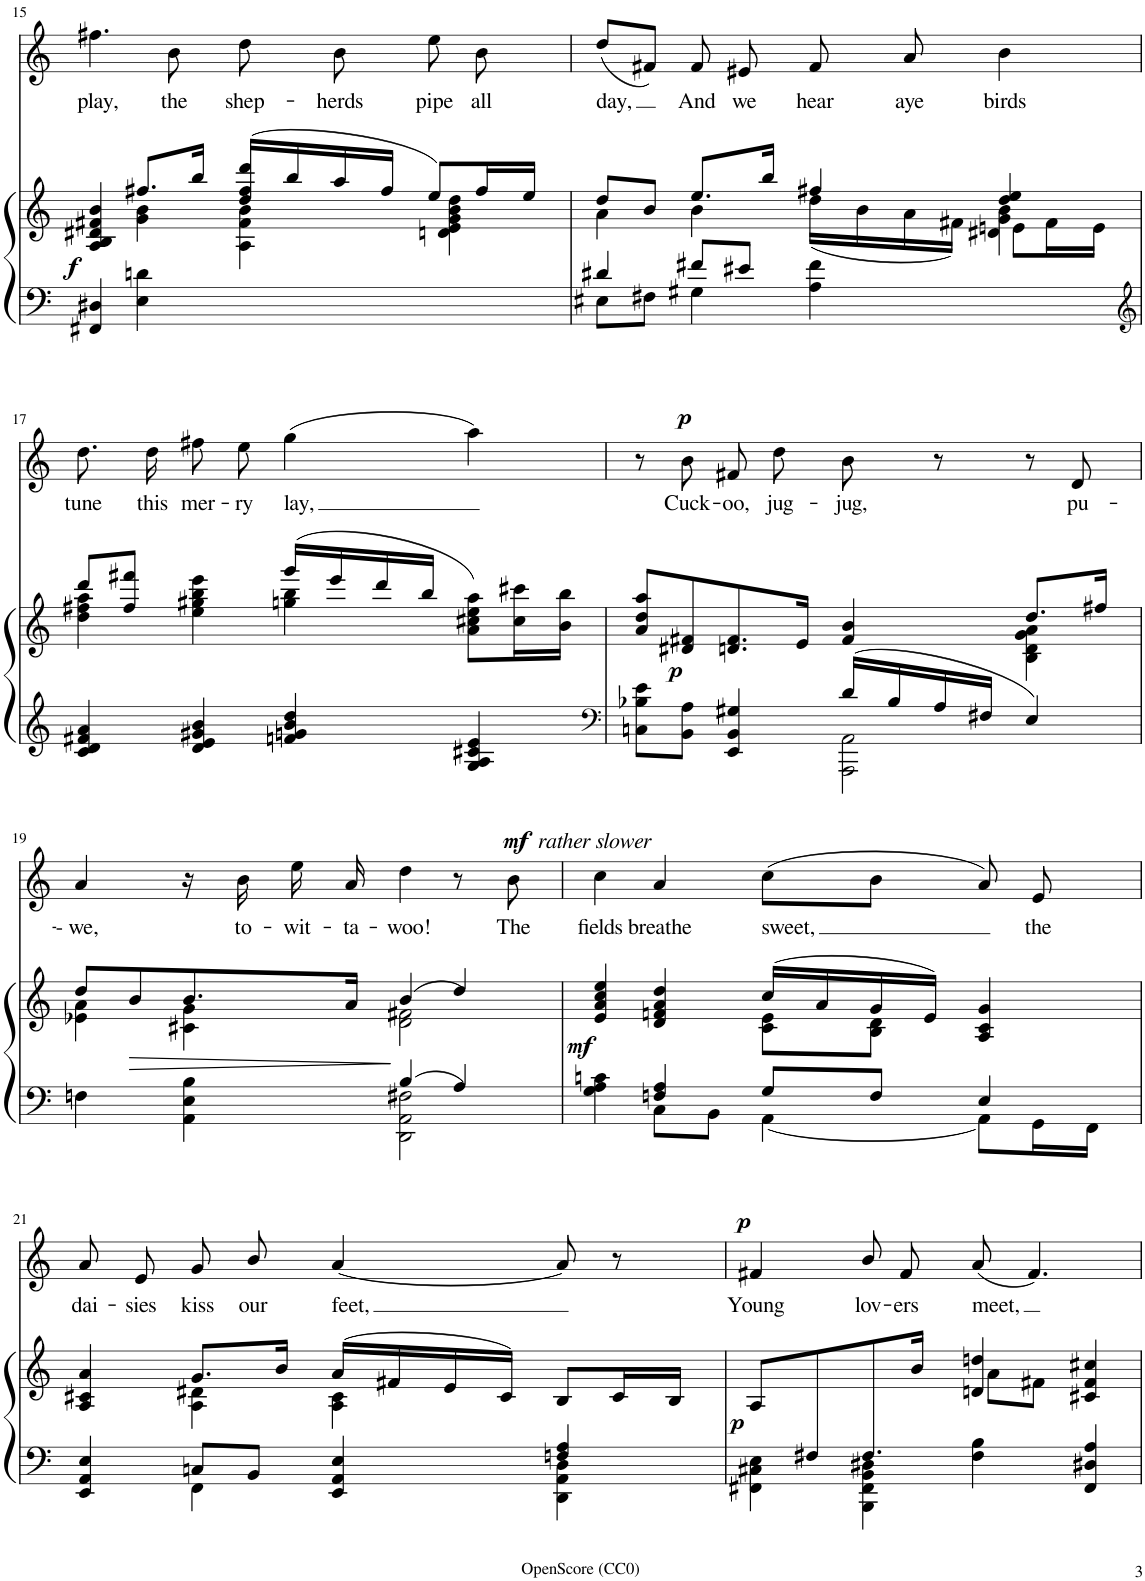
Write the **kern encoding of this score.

**kern	**kern	**dynam	**kern	**text	**dynam
*part2	*part2	*part2	*part1	*part1	*part1
*staff3	*staff2	*staff2/3	*staff1	*staff1	*staff1
*I"Piano	*	*	*I"Voice	*	*
*I'Pno	*	*	*	*	*
!!LO:PB:g=z
*clefF4	*clefG2	*	*clefG2	*	*
*k[]	*k[]	*	*k[]	*	*
*M4/4	*M4/4	*	*M4/4	*	*
=15	=15	=15	=15	=15	=15
*	*^	*	*	*	*
*	*	*^	*	*	*	*
!	!	!	!	!LO:DY:b	!	!LO:LY:b	!
4FF#X/ 4D#X/	4A/ 4B/ 4d#X/ 4f#X/ 4b/	4ryy	2ryy	f	4.ff#X\	play,	.
4E\ 4dn\	8.ff#X/L	4g\ 4b\	.	.	.	.	.
!	!	!	!	!	!	!LO:LY:b	!
.	.	.	.	.	8b\	the	.
.	16bb/Jk	.	.	.	.	.	.
!	!	!	!	!	!	!LO:LY:b	!
2ryy	(>16dd/ 16ff#/ 16ddd/LL	2ryy	4A\ 4f#\ 4b\	.	8dd\	shep-	.
.	16bb/	.	.	.	.	.	.
!	!	!	!	!	!	!LO:LY:b	!
.	16aa/	.	.	.	8b\	-herds	.
.	16ff#/JJ	.	.	.	.	.	.
!	!	!	!	!	!	!LO:LY:b	!
.	8ee/L)	.	4dn\ 4e\ 4g\ 4b\ 4dd\	.	8ee\	pipe	.
!	!	!	!	!	!	!LO:LY:b	!
.	16ff#/L	.	.	.	8b\	all	.
.	16ee/JJ	.	.	.	.	.	.
=16	=16	=16	=16	=16	=16	=16	=16
*^	*	*	*	*	*	*	*
!	!	!	!	!	!	!	!LO:LY:b	!
4d#X/	8E#X\L	8dd/L	4a\	2.ryy	.	(8dd/L	day,	.
.	8F#X\J	8b/J	.	.	.	8f#X/J)	.	.
!	!	!	!	!	!	!	!LO:LY:b	!
8f#X/L	4G#X\	8.ee/L	4b\	.	.	8f#/	And	.
!	!	!	!	!	!	!	!LO:LY:b	!
8e#X/J	.	.	.	.	.	8e#X/	we	.
.	.	16bb/Jk	.	.	.	.	.	.
!	!	!	!	!	!	!	!LO:LY:b	!
4A\ 4f#\	4ryy	4ff#X/	(16dd\LL	.	.	8f#/	hear	.
.	.	.	16b\	.	.	.	.	.
!	!	!	!	!	!	!	!LO:LY:b	!
.	.	.	16a\	.	.	8a/	aye	.
.	.	.	16f#X\JJ)	.	.	.	.	.
!	!	!	!	!	!	!	!LO:LY:b	!
4ryy	4ryy	4dd/ 4ee/	8en\L	4d#X\ 4g\ 4b\	.	4b\	birds	.
.	.	.	16f#\L	.	.	.	.	.
.	.	.	16e\JJ	.	.	.	.	.
*v	*v	*	*	*	*	*	*	*
*	*v	*v	*v	*	*	*	*
!!LO:LB:g=z
=17	=17	=17	=17	=17	=17
*clefG2	*	*	*	*	*
*	*^	*	*	*	*
!	!	!	!	!	!LO:LY:b	!
4c/ 4d/ 4f#X/ 4a/	8ddd/L	4dd\ 4ff#X\ 4aa\	.	8.dd\	tune	.
.	8ff#/ 8fff#X/J	.	.	.	.	.
!	!	!	!	!	!LO:LY:b	!
.	.	.	.	16dd\	this	.
!	!	!	!	!	!LO:LY:b	!
4d/ 4e/ 4g#X/ 4b/	4ee\ 4gg#X\ 4bb\ 4eee\	4ryy	.	8ff#X\	mer-	.
!	!	!	!	!	!LO:LY:b	!
.	.	.	.	8ee\	-ry	.
!	!	!	!	!	!LO:LY:b	!
4fn/ 4gn/ 4b/ 4dd/	(16ggg/LL	4ggn\ 4bb\	.	(4gg\	lay,	.
.	16eee/	.	.	.	.	.
.	16ddd/	.	.	.	.	.
.	16bb/JJ	.	.	.	.	.
4G/ 4A/ 4c#X/ 4e/	8a\ 8cc#X\ 8ee\ 8aa\L)	4ryy	.	4aa\)	.	.
.	16cc#\ 16ccc#X\L	.	.	.	.	.
.	16b\ 16bb\JJ	.	.	.	.	.
=18	=18	=18	=18	=18	=18	=18
*clefF4	*	*	*	*	*	*
*^	*	*	*	*	*	*
8Cn\ 8B-X\ 8e\L	2ryy	8a/ 8dd/ 8aa/L	2.ryy	.	8r	.	.
!	!	!	!	!LO:DY:b	!	!LO:LY:b	!LO:DY:a
8BB\ 8A\J	.	8d#X/ 8f#X/	.	p	8b\	Cuck-	p
!	!	!	!	!	!	!LO:LY:b	!
4EE/ 4BB/ 4G#X/	.	8.dn/ 8.f#/	.	.	8f#X/	-oo,	.
!	!	!	!	!	!	!LO:LY:b	!
.	.	.	.	.	8dd\	jug-	.
.	.	16e/Jk	.	.	.	.	.
!	!	!	!	!	!	!LO:LY:b	!
16d/LL	2AAA\ 2AA\	4f#/ 4b/	.	.	8b\	-jug,	.
16B-/	.	.	.	.	.	.	.
16A/	.	.	.	.	8r	.	.
16F#X/JJ	.	.	.	.	.	.	.
4E/	.	8.dd/L	4B\ 4d\ 4g\ 4a\	.	8r	.	.
!	!	!	!	!	!	!LO:LY:b	!
.	.	.	.	.	8d/	pu-	.
.	.	16ff#X/Jk	.	.	.	.	.
!!LO:LB:g=z
=19	=19	=19	=19	=19	=19	=19	=19
!	!	!	!	!	!	!LO:LY:b	!
4Fn\	2ryy	8dd/L	4e-X\ 4a\	.	4a/	-- we,	.
!	!	!	!	!LO:HP:b	!	!	!
.	.	8b/	.	>	.	.	.
4AA\ 4E\ 4B\	.	8.b/	4c#X\ 4g\	.	16r	.	.
!	!	!	!	!	!	!LO:LY:b	!
.	.	.	.	.	16b\	to-	.
!	!	!	!	!	!	!LO:LY:b	!
.	.	.	.	.	16ee\	-wit-	.
!	!	!	!	!	!	!LO:LY:b	!
.	.	16a/Jk	.	.	16a/	-ta-	.
!	!	!	!	!	!	!LO:LY:b	!
4B/	2DD\ 2AA\ 2F#X\	(4b/	2d\ 2f#X\	]	4dd\	-woo!	.
4A/	.	4dd/)	.	.	8r	.	.
!	!	!	!	!	!	!LO:LY:b	!
.	.	.	.	.	8b\	The	.
=20	=20	=20	=20	=20	=20	=20	=20
!	!	!	!	!LO:DY:b	!	!LO:LY:b	!LO:DY:a
!	!	!	!	!	!	!	!LO:DY:n=1:a
4G\ 4A\ 4cn\	4ryy	4e/ 4a/ 4cc/ 4ee/	2ryy	mf	4cc\	fields	mf other-dynamics
!	!	!	!	!	!	!LO:LY:b	!
4Fn/ 4A/	8C\L	4d/ 4fn/ 4a/ 4dd/	.	.	4a/	breathe	.
.	8BB\J	.	.	.	.	.	.
!	!	!	!	!	!	!LO:LY:b	!
8G/L	[4AA\	(16cc/LL	8c\ 8e\L	.	(8cc\L	sweet,	.
.	.	16a/	.	.	.	.	.
8F/J	.	16g/	8B\ 8d\J	.	8b\J	.	.
.	.	16e/JJ)	.	.	.	.	.
4E/	8AA\L]	4A/ 4c/ 4g/	4ryy	.	8a/)	.	.
!	!	!	!	!	!	!LO:LY:b	!
.	16GG\L	.	.	.	8e/	the	.
.	16FF\JJ	.	.	.	.	.	.
!!LO:LB:g=z
=21	=21	=21	=21	=21	=21	=21	=21
!	!	!	!	!	!	!LO:LY:b	!
4EE/ 4AA/ 4E/	4ryy	4A/ 4c#X/ 4a/	4ryy	.	8a/	dai-	.
!	!	!	!	!	!	!LO:LY:b	!
.	.	.	.	.	8e/	-sies	.
!	!	!	!	!	!	!LO:LY:b	!
8Cn/L	4FF\	8.g/L	4A\ 4d#X\	.	8g/	kiss	.
!	!	!	!	!	!	!LO:LY:b	!
8BB/J	.	.	.	.	8b/	our	.
.	.	16b/Jk	.	.	.	.	.
!	!	!	!	!	!	!LO:LY:b	!
4EE/ 4AA/ 4E/	4ryy	(16a/LL	4A\ 4c#\	.	[4a/	feet,	.
.	.	16f#X/	.	.	.	.	.
.	.	16e/	.	.	.	.	.
.	.	16c#/JJ)	.	.	.	.	.
4Fn/ 4A/	4DD\ 4AA\ 4D\	8B/L	4ryy	.	8a/]	.	.
.	.	16c#/L	.	.	8r	.	.
.	.	16B/JJ	.	.	.	.	.
=22	=22	=22	=22	=22	=22	=22	=22
*	*^	*	*	*	*	*	*
!	!	!	!	!	!LO:DY:b	!	!LO:LY:b	!LO:DY:a
8ryy	8E\	4FF#X\ 4C#X\	8A/L	2ryy	p	4f#X/	Young	p
8F#X/	2..ryy	.	16ryy	.	.	.	.	.
!	!	!	!	!	!	!	!LO:LY:b	!
8.F#/	.	4BBB\ 4FF#\ 4BB\ 4D#X\	.	.	.	8b/	lov-	.
!	!	!	!	!	!	!	!LO:LY:b	!
.	.	.	.	.	.	8f#/	-ers	.
2ryy	.	.	16b/Jk	.	.	.	.	.
!	!	!	!	!	!	!	!LO:LY:b	!
.	.	4F#\ 4B\	4dn/ 4ddn/	8a\L	.	(8a/	meet,	.
.	.	.	.	8f#X\J	.	4.f#/)	.	.
.	.	4FF#/ 4D#X/ 4A/	4c#X/ 4f#/ 4cc#X/	4ryy	.	.	.	.
16ryy	.	.	.	.	.	.	.	.
*v	*v	*v	*	*	*	*	*	*
*	*v	*v	*	*	*	*
=	=	=	=	=	=
*-	*-	*-	*-	*-	*-
